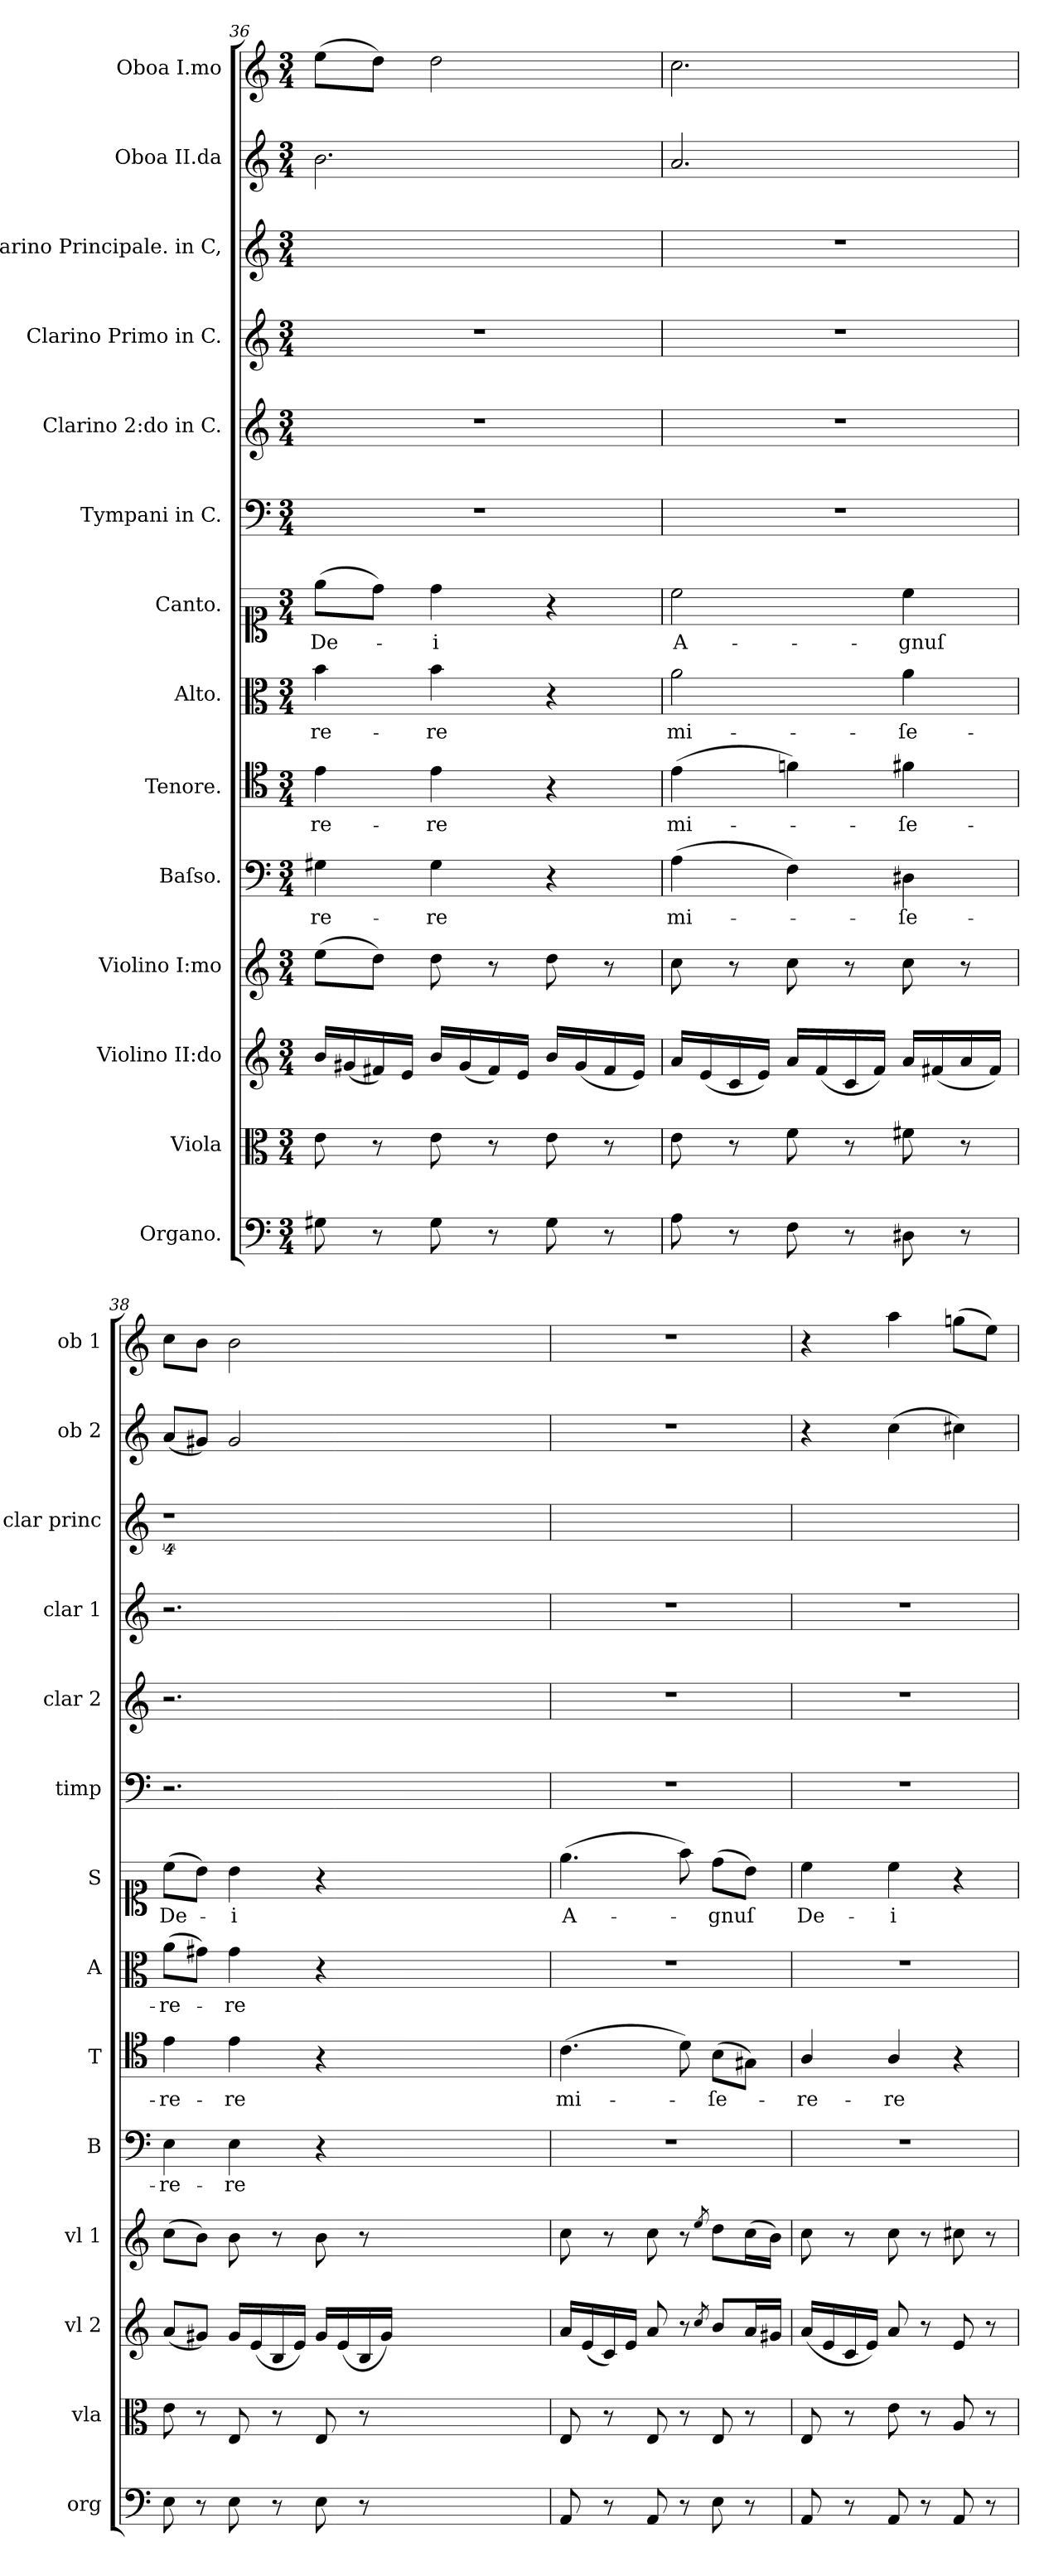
**kern	**kern	**kern	**kern	**kern	**text	**kern	**text	**kern	**text	**kern	**text	**kern	**kern	**kern	**kern	**kern	**kern
*part14	*part13	*part12	*part11	*part10	*part10	*part9	*part9	*part8	*part8	*part7	*part7	*part6	*part5	*part4	*part3	*part2	*part1
*staff14	*staff13	*staff12	*staff11	*staff10	*staff10	*staff9	*staff9	*staff8	*staff8	*staff7	*staff7	*staff6	*staff5	*staff4	*staff3	*staff2	*staff1
*I"Organo.	*I"Viola	*I"Violino II:do	*I"Violino I:mo	*I"Baſso.	*	*I"Tenore.	*	*I"Alto.	*	*I"Canto.	*	*I"Tympani in C.	*I"Clarino 2:do in C.	*I"Clarino Primo in C.	*I"Clarino Principale. in C,	*I"Oboa II.da	*I"Oboa I.mo
*I'org	*I'vla	*I'vl 2	*I'vl 1	*I'B	*	*I'T	*	*I'A	*	*I'S	*	*I'timp	*I'clar 2	*I'clar 1	*I'clar princ	*I'ob 2	*I'ob 1
*clefF4	*clefC3	*clefG2	*clefG2	*clefF4	*	*clefC4	*	*clefC3	*	*clefC1	*	*clefF4	*clefG2	*clefG2	*clefG2	*clefG2	*clefG2
*k[]	*k[]	*k[]	*k[]	*k[]	*	*k[]	*	*k[]	*	*k[]	*	*k[]	*k[]	*k[]	*k[]	*k[]	*k[]
*M3/4	*M3/4	*M3/4	*M3/4	*M3/4	*	*M3/4	*	*M3/4	*	*M3/4	*	*M3/4	*M3/4	*M3/4	*M3/4	*M3/4	*M3/4
=36	=36	=36	=36	=36	=36	=36	=36	=36	=36	=36	=36	=36	=36	=36	=36	=36	=36
8G#X\	8e\	16b/LL	(8ee\L	4G#X\	-re-	4e\	-re-	4b\	-re-	(8ee\L	De-	2.r	2.r	2.r	2.ryy	2.b\	(8ee\L
.	.	(16g#X/	.	.	.	.	.	.	.	.	.	.	.	.	.	.	.
8r	8r	16f#X/)	8dd\J)	.	.	.	.	.	.	8dd\J)	.	.	.	.	.	.	8dd\J)
.	.	16e/JJ	.	.	.	.	.	.	.	.	.	.	.	.	.	.	.
8G#\	8e\	16b/LL	8dd\	4G#\	-re	4e\	-re	4b\	-re	4dd\	-i	.	.	.	.	.	2dd\
.	.	(16g#/	.	.	.	.	.	.	.	.	.	.	.	.	.	.	.
8r	8r	16f#/)	8r	.	.	.	.	.	.	.	.	.	.	.	.	.	.
.	.	16e/JJ	.	.	.	.	.	.	.	.	.	.	.	.	.	.	.
8G#\	8e\	16b/LL	8dd\	4r	.	4r	.	4r	.	4r	.	.	.	.	.	.	.
.	.	(16g#/	.	.	.	.	.	.	.	.	.	.	.	.	.	.	.
8r	8r	16f#/	8r	.	.	.	.	.	.	.	.	.	.	.	.	.	.
.	.	16e/JJ)	.	.	.	.	.	.	.	.	.	.	.	.	.	.	.
=37	=37	=37	=37	=37	=37	=37	=37	=37	=37	=37	=37	=37	=37	=37	=37	=37	=37
!	!	!	!	!	!	!	!LO:LY:i	!	!	!	!	!	!	!	!	!	!
8A\	8e\	16a/LL	8cc\	(4A\	mi-	(4e\	mi-	2a\	mi-	2cc\	A-	2.r	2.r	2.r	2.r	2.a/	2.cc\
.	.	(16e/	.	.	.	.	.	.	.	.	.	.	.	.	.	.	.
8r	8r	16c/	8r	.	.	.	.	.	.	.	.	.	.	.	.	.	.
.	.	16e/JJ)	.	.	.	.	.	.	.	.	.	.	.	.	.	.	.
8F\	8f\	16a/LL	8cc\	4F\)	.	4fn\)	.	.	.	.	.	.	.	.	.	.	.
.	.	(16f/	.	.	.	.	.	.	.	.	.	.	.	.	.	.	.
8r	8r	16c/	8r	.	.	.	.	.	.	.	.	.	.	.	.	.	.
.	.	16f/JJ)	.	.	.	.	.	.	.	.	.	.	.	.	.	.	.
!	!	!	!	!	!	!	!LO:LY:i	!	!	!	!	!	!	!	!	!	!
8D#X\	8f#X\	16a/LL	8cc\	4D#X\	-ſe-	4f#X\	-ſe-	4a\	-ſe-	4cc\	-gnuſ	.	.	.	.	.	.
.	.	(16f#X/	.	.	.	.	.	.	.	.	.	.	.	.	.	.	.
8r	8r	16a/	8r	.	.	.	.	.	.	.	.	.	.	.	.	.	.
.	.	16f#/JJ)	.	.	.	.	.	.	.	.	.	.	.	.	.	.	.
=38	=38	=38	=38	=38	=38	=38	=38	=38	=38	=38	=38	=38	=38	=38	=38	=38	=38
!	!	!	!	!	!	!	!LO:LY:i	!	!	!	!	!	!	!	!	!	!
8E\	8e\	(8a/L	(8cc\L	4E\	-re-	4e\	-re-	(8a\L	-re-	(8cc\L	De-	2.r	2.r	2.r	4%9r	(8a/L	8cc\L
8r	8r	8g#X/J)	8b\J)	.	.	.	.	8g#X\J)	.	8b\J)	.	.	.	.	.	8g#X/J)	8b\J
!	!	!	!	!	!	!	!LO:LY:i	!	!	!	!	!	!	!	!	!	!
8E\	8E/	16g#/LL	8b\	4E\	-re	4e\	-re	4g#\	-re	4b\	-i	.	.	.	.	2g#/	2b\
.	.	(16e/	.	.	.	.	.	.	.	.	.	.	.	.	.	.	.
8r	8r	16B/	8r	.	.	.	.	.	.	.	.	.	.	.	.	.	.
.	.	16e/JJ)	.	.	.	.	.	.	.	.	.	.	.	.	.	.	.
8E\	8E/	16g#/LL	8b\	4r	.	4r	.	4r	.	4r	.	.	.	.	.	.	.
.	.	(16e/	.	.	.	.	.	.	.	.	.	.	.	.	.	.	.
8r	8r	16B/	8r	.	.	.	.	.	.	.	.	.	.	.	.	.	.
.	.	16g#/JJ)	.	.	.	.	.	.	.	.	.	.	.	.	.	.	.
1.ryy	1.ryy	1.ryy	1.ryy	1.ryy	.	1.ryy	.	1.ryy	.	1.ryy	.	1.ryy	1.ryy	1.ryy	.	1.ryy	1.ryy
=39	=39	=39	=39	=39	=39	=39	=39	=39	=39	=39	=39	=39	=39	=39	=39	=39	=39
8AA/	8E/	16a/LL	8cc\	2.r	.	(4.c\	mi-	2.r	.	(4.ee\	A-	2.r	2.r	2.r	2.ryy	2.r	2.r
.	.	(16e/	.	.	.	.	.	.	.	.	.	.	.	.	.	.	.
8r	8r	16c/)	8r	.	.	.	.	.	.	.	.	.	.	.	.	.	.
.	.	16e/JJ	.	.	.	.	.	.	.	.	.	.	.	.	.	.	.
8AA/	8E/	8a/	8cc\	.	.	.	.	.	.	.	.	.	.	.	.	.	.
8r	8r	8r	8r	.	.	8d\)	.	.	.	8ff\)	.	.	.	.	.	.	.
.	.	8qcc/	8qee/	.	.	.	.	.	.	.	.	.	.	.	.	.	.
8E\	8E/	8b/L	8dd\L	.	.	(8B\L	-ſe-	.	.	(8dd\L	-gnuſ	.	.	.	.	.	.
8r	8r	16a/L	(16cc\L	.	.	8G#X\J)	.	.	.	8b\J)	.	.	.	.	.	.	.
.	.	16g#X/JJ	16b\JJ)	.	.	.	.	.	.	.	.	.	.	.	.	.	.
=40	=40	=40	=40	=40	=40	=40	=40	=40	=40	=40	=40	=40	=40	=40	=40	=40	=40
8AA/	8E/	(16a/LL	8cc\	2.r	.	4A/	-re-	2.r	.	4cc\	De-	2.r	2.r	2.r	2.ryy	4r	4r
.	.	16e/	.	.	.	.	.	.	.	.	.	.	.	.	.	.	.
8r	8r	16c/	8r	.	.	.	.	.	.	.	.	.	.	.	.	.	.
.	.	16e/JJ)	.	.	.	.	.	.	.	.	.	.	.	.	.	.	.
8AA/	8e\	8a/	8cc\	.	.	4A/	-re	.	.	4cc\	-i	.	.	.	.	(4cc\	4aa\
8r	8r	8r	8r	.	.	.	.	.	.	.	.	.	.	.	.	.	.
8AA/	8A/	8e/	8cc#X\	.	.	4r	.	.	.	4r	.	.	.	.	.	4cc#X\)	(8ggn\L
8r	8r	8r	8r	.	.	.	.	.	.	.	.	.	.	.	.	.	8ee\J)
=	=	=	=	=	=	=	=	=	=	=	=	=	=	=	=	=	=
*-	*-	*-	*-	*-	*-	*-	*-	*-	*-	*-	*-	*-	*-	*-	*-	*-	*-
